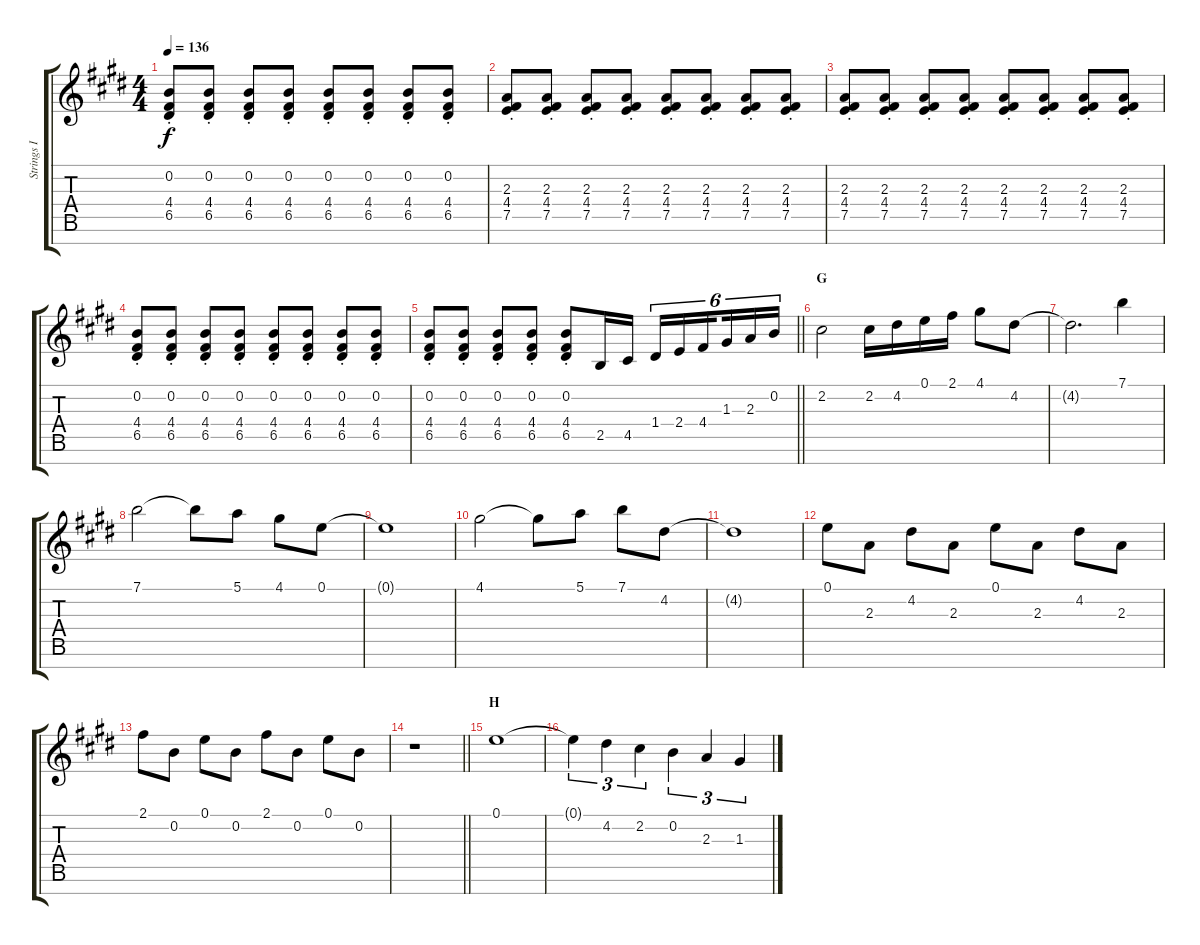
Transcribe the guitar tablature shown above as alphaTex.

\track ("Strings I" "Strings I") {instrument stringensemble1}
\staff {score tabs}
\tuning (E5 B4 G4 D4 A3 E3 B2) {hide}
\ts (4 4)
\tempo 136
\clef g2
\ks e
(0.2{st} 4.4{st} 6.5{st}).8{dy f} (0.2{st} 4.4{st} 6.5{st}).8 (0.2{st} 4.4{st} 6.5{st}).8 (0.2{st} 4.4{st} 6.5{st}).8 (0.2{st} 4.4{st} 6.5{st}).8 (0.2{st} 4.4{st} 6.5{st}).8 (0.2{st} 4.4{st} 6.5{st}).8 (0.2{st} 4.4{st} 6.5{st}).8 |
(2.3{st} 4.4{st} 7.5{st}).8 (2.3{st} 4.4{st} 7.5{st}).8 (2.3{st} 4.4{st} 7.5{st}).8 (2.3{st} 4.4{st} 7.5{st}).8 (2.3{st} 4.4{st} 7.5{st}).8 (2.3{st} 4.4{st} 7.5{st}).8 (2.3{st} 4.4{st} 7.5{st}).8 (2.3{st} 4.4{st} 7.5{st}).8 |
(2.3{st} 4.4{st} 7.5{st}).8 (2.3{st} 4.4{st} 7.5{st}).8 (2.3{st} 4.4{st} 7.5{st}).8 (2.3{st} 4.4{st} 7.5{st}).8 (2.3{st} 4.4{st} 7.5{st}).8 (2.3{st} 4.4{st} 7.5{st}).8 (2.3{st} 4.4{st} 7.5{st}).8 (2.3{st} 4.4{st} 7.5{st}).8 |
(0.2{st} 4.4{st} 6.5{st}).8 (0.2{st} 4.4{st} 6.5{st}).8 (0.2{st} 4.4{st} 6.5{st}).8 (0.2{st} 4.4{st} 6.5{st}).8 (0.2{st} 4.4{st} 6.5{st}).8 (0.2{st} 4.4{st} 6.5{st}).8 (0.2{st} 4.4{st} 6.5{st}).8 (0.2{st} 4.4{st} 6.5{st}).8 |
\barLineRight lightlight
(0.2{st} 4.4{st} 6.5{st}).8 (0.2{st} 4.4{st} 6.5{st}).8 (0.2{st} 4.4{st} 6.5{st}).8 (0.2{st} 4.4{st} 6.5{st}).8 (0.2{st} 4.4{st} 6.5{st}).8 2.5.16 4.5.16 1.4.16{tu (6 4)} 2.4.16{tu (6 4)} 4.4.16{tu (6 4) beam splitsecondary} 1.3.16{tu (6 4)} 2.3.16{tu (6 4)} 0.2.16{tu (6 4)} |
\section ("" "G")
2.2.2 2.2.16 4.2.16 0.1.16 2.1.16 4.1.8 4.2.8 |
4.2{t}.2{d} 7.1.4 |
7.1.2 7.1{t}.8 5.1.8 4.1.8 0.1.8 |
0.1{t}.1 |
4.1.2 4.1{t}.8 5.1.8 7.1.8 4.2.8 |
4.2{t}.1 |
0.1.8 2.3.8 4.2.8 2.3.8 0.1.8 2.3.8 4.2.8 2.3.8 |
2.1.8 0.2.8 0.1.8 0.2.8 2.1.8 0.2.8 0.1.8 0.2.8 |
\barLineRight lightlight
r.1 |
\section ("" "H")
0.1.1 |
0.1{t}.4{tu (3 2)} 4.2.4{tu (3 2)} 2.2.4{tu (3 2)} 0.2.4{tu (3 2)} 2.3.4{tu (3 2)} 1.3.4{tu (3 2)}
